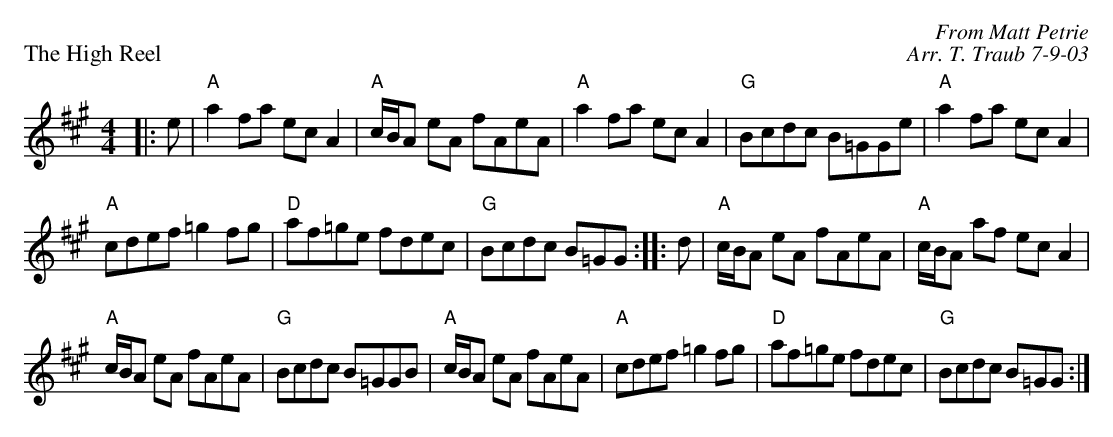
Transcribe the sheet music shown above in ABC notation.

X:1
P: The High Reel
C: From Matt Petrie
C: Arr. T. Traub 7-9-03
M: 4/4
K: A
L: 1/8
|: e |"A"a2 fa ec A2|"A"c/B/A eA fAeA|"A"a2 fa ec A2|"G"Bcdc B=GGe|"A"a2 fa ec A2|
"A"cdef =g2 fg|"D"af=ge fdec|"G"Bcdc B=GG :||: d|"A"c/B/A eA fAeA|"A"c/B/A af ec A2|
"A"c/B/A eA fAeA|"G"Bcdc B=GGB|"A"c/B/A eA fAeA|"A"cdef =g2 fg|"D"af=ge fdec|"G"Bcdc B=GG :|
